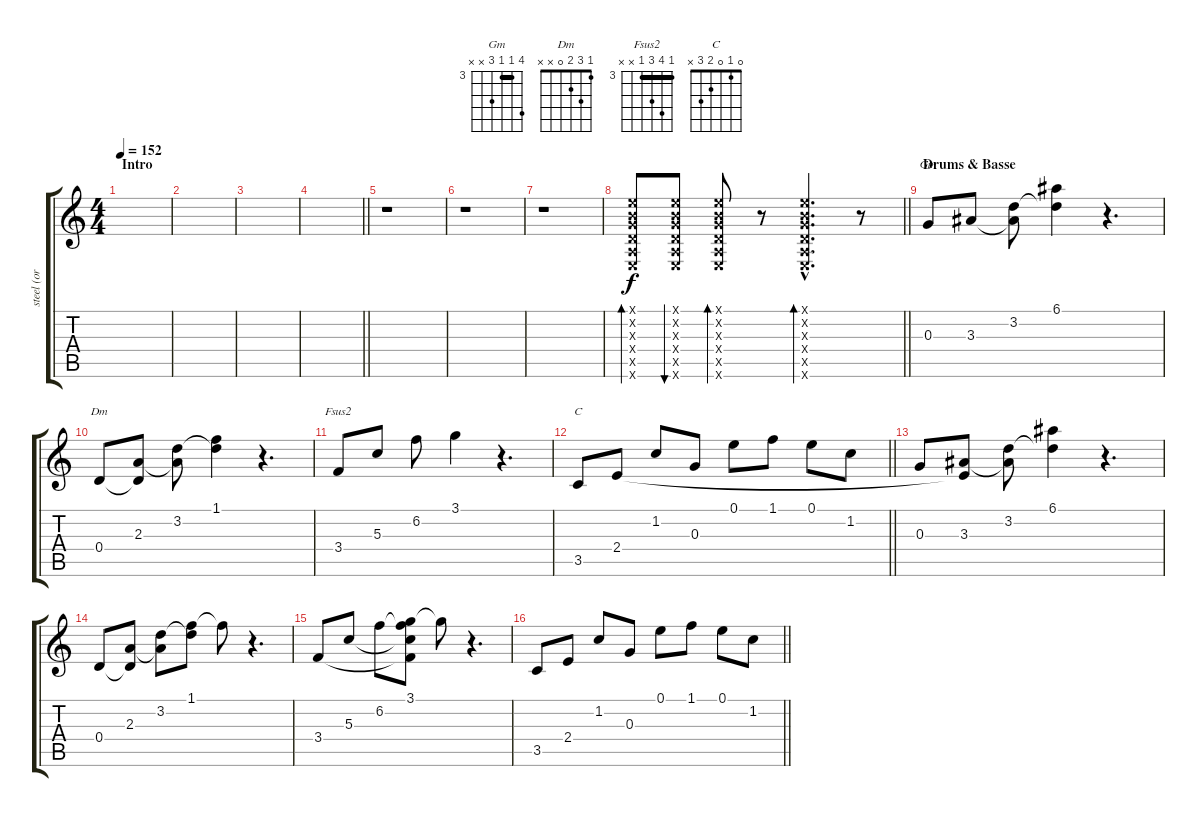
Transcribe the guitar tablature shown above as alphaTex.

\track ("steel (or clean)" "steel (or ") {instrument acousticguitarsteel}
\staff {score tabs}
\tuning (E4 B3 G3 D3 A2 E2) {hide}
\chord ("Gm" 6 3 3 5 x x) {firstfret 3 barre 3}
\chord ("Dm" 1 3 2 0 x x)
\chord ("Fsus2" 3 6 5 3 x x) {firstfret 3 barre 3}
\chord ("C" 0 1 0 2 3 x)
\ts (4 4)
\section ("" "Intro")
\tempo 152
\clef g2
\ks c
|
|
|
\barLineRight lightlight
|
r.1 |
r.1 |
r.1 |
\barLineRight lightlight
(0.1{x} 0.2{x} 0.3{x} 0.4{x} 0.5{x} 0.6{x}).8{bd 30} (0.1{x} 0.2{x} 0.3{x} 0.4{x} 0.5{x} 0.6{x}).8{bu 30} (0.1{x} 0.2{x} 0.3{x} 0.4{x} 0.5{x} 0.6{x}).8{bd 30} r.8 (0.1{hac x} 0.2{hac x} 0.3{hac x} 0.4{hac x} 0.5{hac x} 0.6{hac x}).4{d bd 30} r.8 |
\section ("" "Drums & Basse")
0.3.8{ch "Gm"} 3.3.8 (3.2 3.3{t}).8 (6.1 3.2{t}).4 r.4{d} |
0.4.8{ch "Dm"} (2.3 0.4{t}).8 (3.2 2.3{t}).8 (1.1 3.2{t}).4 r.4{d} |
3.4.8{ch "Fsus2"} 5.3.8 6.2.8 3.1.4 r.4{d} |
\barLineRight lightlight
3.5.8{ch "C"} 2.4.8 1.2.8 0.3.8 0.1.8 1.1.8 0.1.8 1.2.8 |
0.3.8 (3.3 2.4{t}).8 (3.2 3.3{t}).8 (6.1 3.2{t}).4 r.4{d} |
0.4.8 (2.3 0.4{t}).8 (3.2 2.3{t}).8 (1.1 3.2{t}).8 1.1{t}.8 r.4{d} |
3.4.8 5.3.8 6.2.8 (3.1 6.2{t} 5.3{t} 3.4{t}).8 3.1{t}.8 r.4{d} |
\barLineRight lightlight
3.5.8 2.4.8 1.2.8 0.3.8 0.1.8 1.1.8 0.1.8 1.2.8
